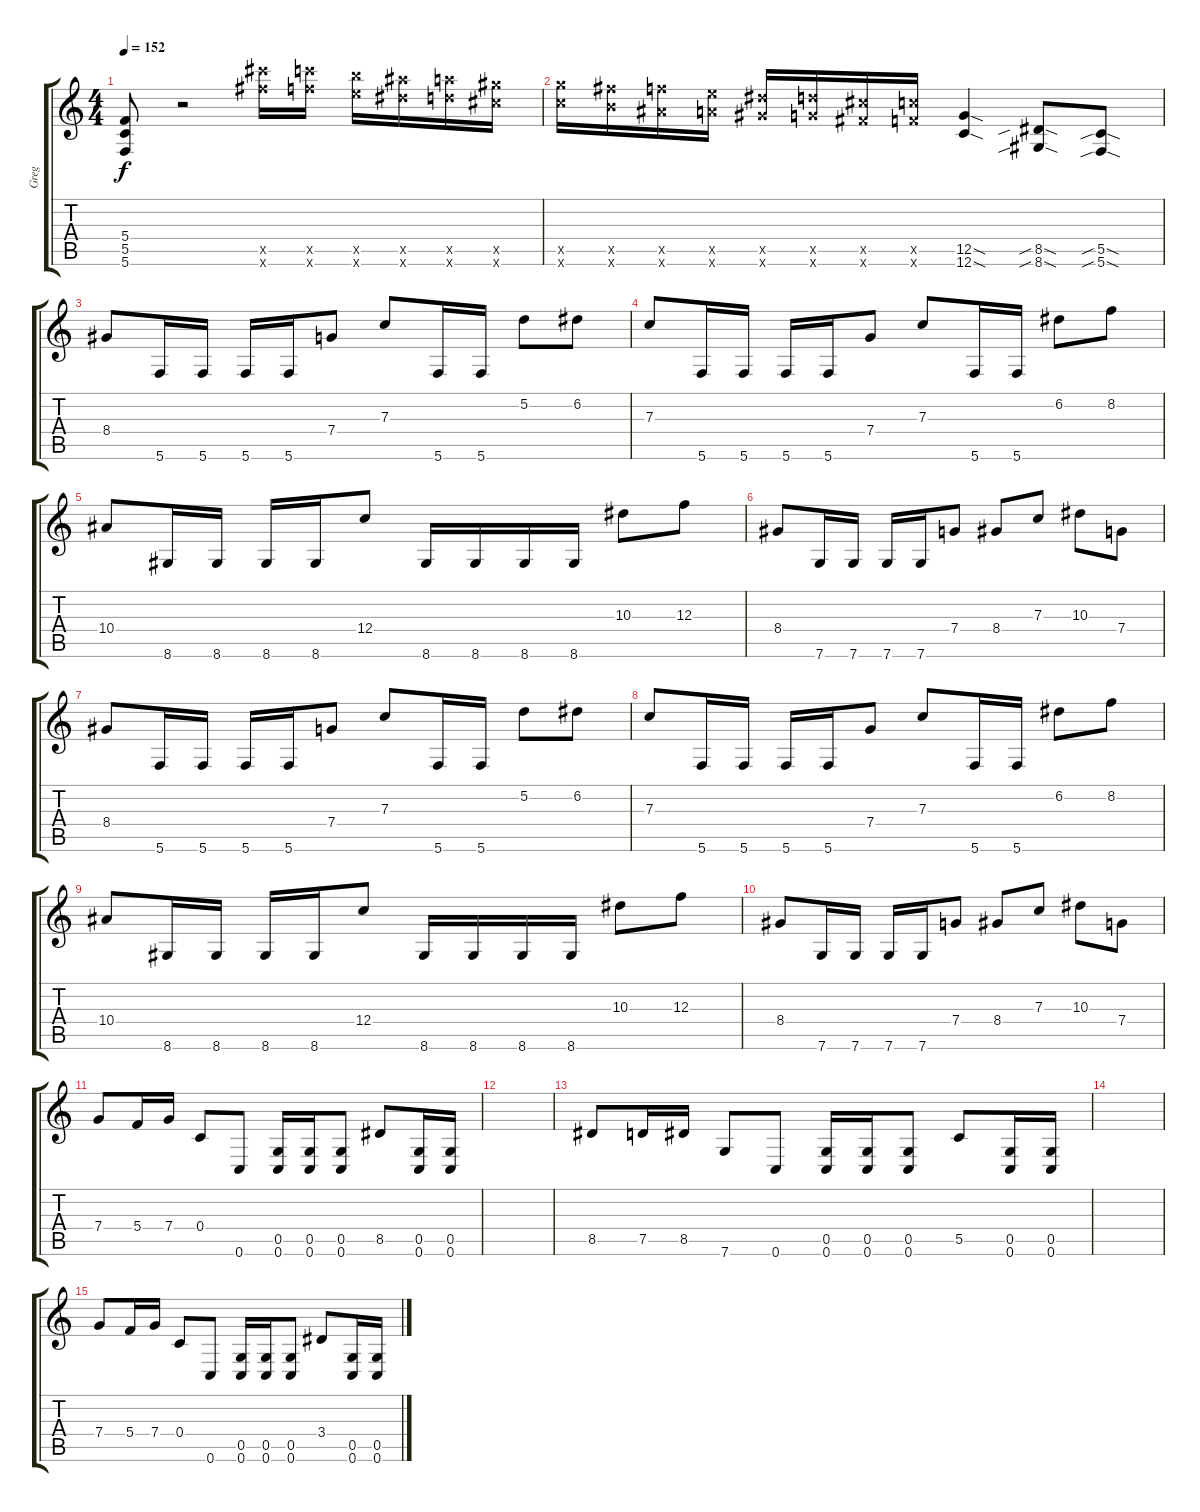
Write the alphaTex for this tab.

\track ("Greg" "Greg") {instrument distortionguitar}
\staff {score tabs}
\tuning (D4 A3 F3 C3 G2 C2) {hide}
\ts (4 4)
\tempo 152
\clef g2
\ks c
(5.4 5.5 5.6).8{dy f} r.2 (30.5{x} 30.6{x}).16{instrument guitarfretnoise} (29.5{x} 29.6{x}).16 (28.5{x} 28.6{x}).16 (27.5{x} 27.6{x}).16 (26.5{x} 26.6{x}).16 (25.5{x} 25.6{x}).16 |
(24.5{x} 24.6{x}).16 (23.5{x} 23.6{x}).16 (22.5{x} 22.6{x}).16 (21.5{x} 21.6{x}).16 (20.5{x} 20.6{x}).16 (19.5{x} 19.6{x}).16 (18.5{x} 18.6{x}).16 (17.5{x} 17.6{x}).16 (12.5{sod} 12.6{sod}).4{instrument distortionguitar} (8.5{sib sod} 8.6{sib sod}).8 (5.5{sib sod} 5.6{sib sod}).8 |
8.4.8 5.6.16 5.6.16 5.6.16 5.6.16 7.4.8 7.3.8 5.6.16 5.6.16 5.2.8 6.2.8 |
7.3.8 5.6.16 5.6.16 5.6.16 5.6.16 7.4.8 7.3.8 5.6.16 5.6.16 6.2.8 8.2.8 |
10.4.8 8.6.16 8.6.16 8.6.16 8.6.16 12.4.8 8.6.16 8.6.16 8.6.16 8.6.16 10.3.8 12.3.8 |
8.4.8 7.6.16 7.6.16 7.6.16 7.6.16 7.4.8 8.4.8 7.3.8 10.3.8 7.4.8 |
8.4.8 5.6.16 5.6.16 5.6.16 5.6.16 7.4.8 7.3.8 5.6.16 5.6.16 5.2.8 6.2.8 |
7.3.8 5.6.16 5.6.16 5.6.16 5.6.16 7.4.8 7.3.8 5.6.16 5.6.16 6.2.8 8.2.8 |
10.4.8 8.6.16 8.6.16 8.6.16 8.6.16 12.4.8 8.6.16 8.6.16 8.6.16 8.6.16 10.3.8 12.3.8 |
8.4.8 7.6.16 7.6.16 7.6.16 7.6.16 7.4.8 8.4.8 7.3.8 10.3.8 7.4.8 |
7.4.8 5.4.16 7.4.16 0.4.8 0.6.8 (0.5 0.6).16 (0.5 0.6).16 (0.5 0.6).8 8.5.8 (0.5 0.6).16 (0.5 0.6).16 |
|
8.5.8 7.5.16 8.5.16 7.6.8 0.6.8 (0.5 0.6).16 (0.5 0.6).16 (0.5 0.6).8 5.5.8 (0.5 0.6).16 (0.5 0.6).16 |
|
7.4.8 5.4.16 7.4.16 0.4.8 0.6.8 (0.5 0.6).16 (0.5 0.6).16 (0.5 0.6).8 3.4.8 (0.5 0.6).16 (0.5 0.6).16
